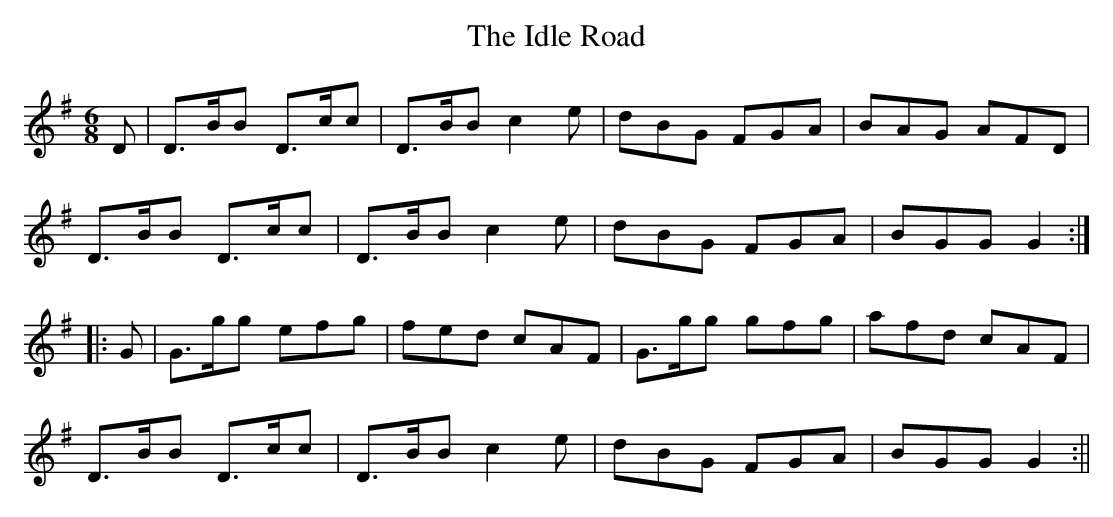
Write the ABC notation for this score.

X:1
T:Idle Road, The
L:1/8
M:6/8
K:G
D|D>BB D>cc|D>BB c2e|dBG FGA|BAG AFD|
D>BB D>cc|D>BB c2e|dBG FGA|BGG G2:|
|:G|G>gg efg|fed cAF|G>gg gfg|afd cAF|
D>BB D>cc|D>BB c2e|dBG FGA|BGG G2:||
